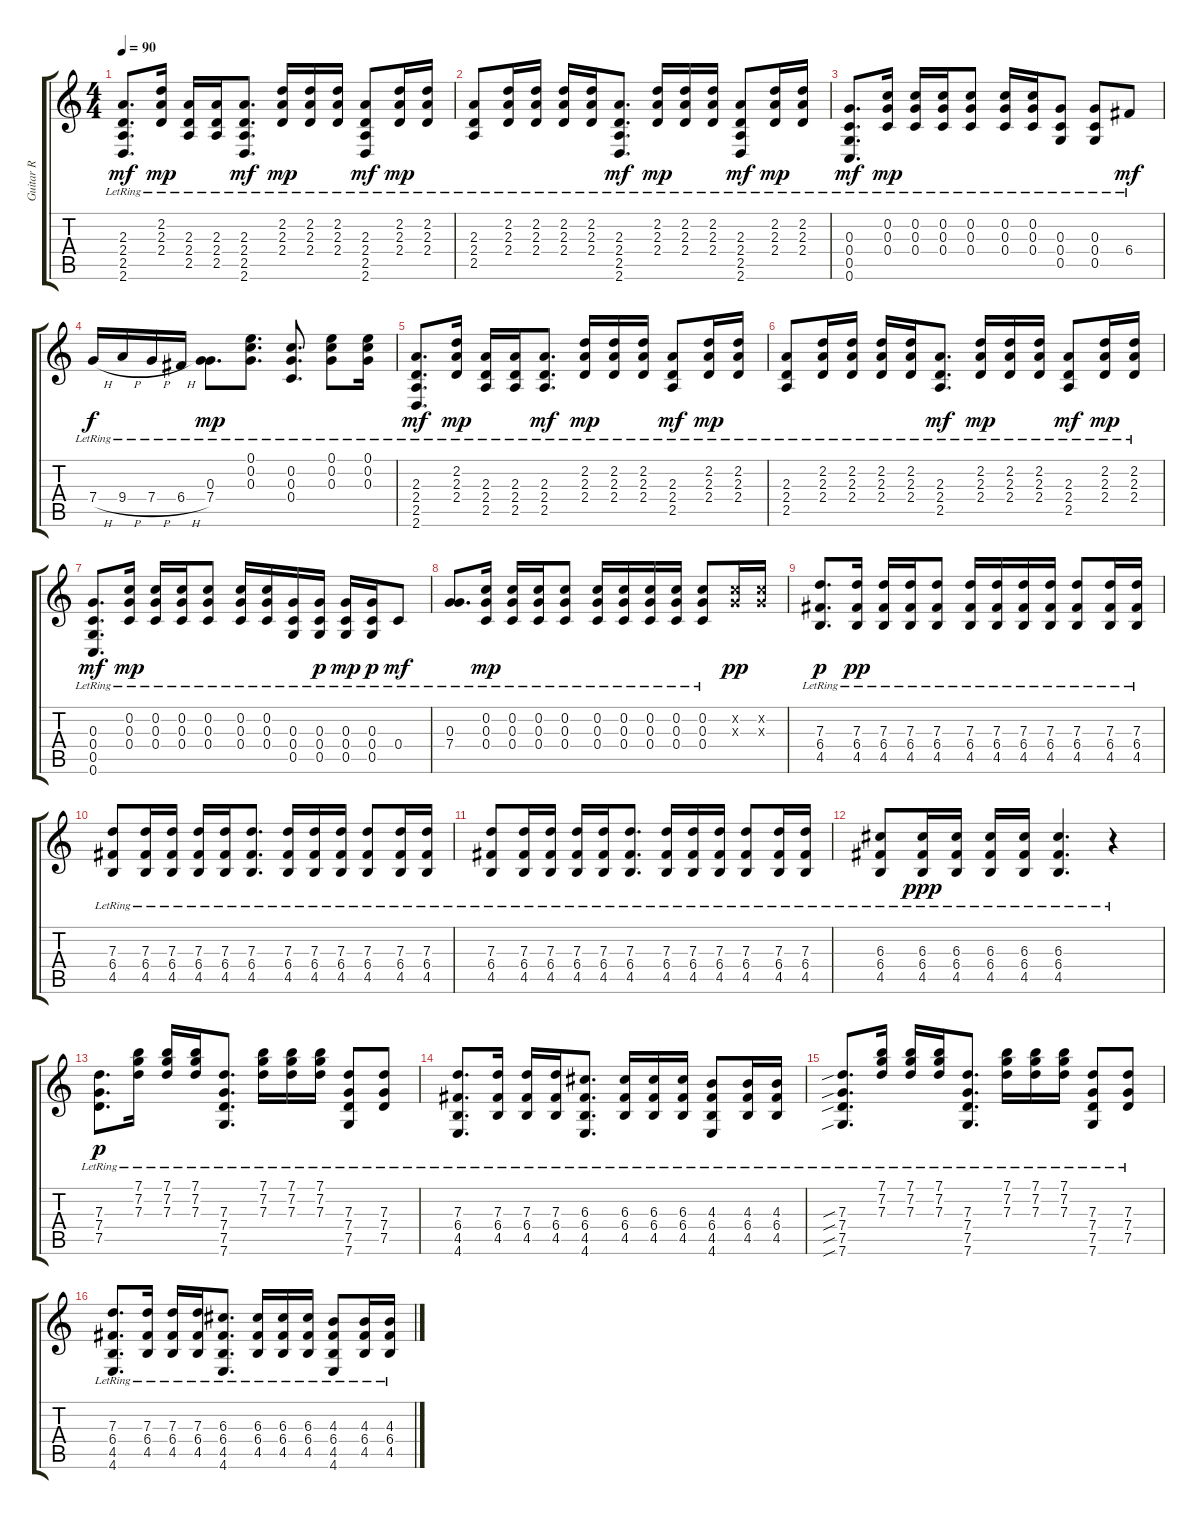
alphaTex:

\track ("Guitar R" "Guitar R") {instrument electricguitarclean}
\staff {score tabs}
\tuning (E4 C4 G3 C3 G2 C2) {hide}
\ts (4 4)
\tempo 90
\clef g2
\ks c
(2.3{lr} 2.4{lr} 2.5{lr} 2.6{lr}).8{d dy mf} (2.2{lr} 2.3{lr} 2.4{lr}).16{dy mp} (2.3{lr} 2.4{lr} 2.5{lr}).16 (2.3{lr} 2.4{lr} 2.5{lr}).16 (2.3{lr} 2.4{lr} 2.5{lr} 2.6{lr}).8{d dy mf} (2.2{lr} 2.3{lr} 2.4{lr}).16{dy mp} (2.2{lr} 2.3{lr} 2.4{lr}).16 (2.2{lr} 2.3{lr} 2.4{lr}).16 (2.3{lr} 2.4{lr} 2.5{lr} 2.6{lr}).8{dy mf} (2.2{lr} 2.3{lr} 2.4{lr}).16{dy mp} (2.2{lr} 2.3{lr} 2.4{lr}).16 |
(2.3{lr} 2.4{lr} 2.5{lr}).8 (2.2{lr} 2.3{lr} 2.4{lr}).16 (2.2{lr} 2.3{lr} 2.4{lr}).16 (2.2{lr} 2.3{lr} 2.4{lr}).16 (2.2{lr} 2.3{lr} 2.4{lr}).16 (2.3{lr} 2.4{lr} 2.5{lr} 2.6{lr}).8{d dy mf} (2.2{lr} 2.3{lr} 2.4{lr}).16{dy mp} (2.2{lr} 2.3{lr} 2.4{lr}).16 (2.2{lr} 2.3{lr} 2.4{lr}).16 (2.3{lr} 2.4{lr} 2.5{lr} 2.6{lr}).8{dy mf} (2.2{lr} 2.3{lr} 2.4{lr}).16{dy mp} (2.2{lr} 2.3{lr} 2.4{lr}).16 |
(0.3{lr} 0.4{lr} 0.5{lr} 0.6{lr}).8{d dy mf} (0.2{lr} 0.3{lr} 0.4{lr}).16{dy mp} (0.2{lr} 0.3{lr} 0.4{lr}).16 (0.2{lr} 0.3{lr} 0.4{lr}).16 (0.2{lr} 0.3{lr} 0.4{lr}).8 (0.2{lr} 0.3{lr} 0.4{lr}).16 (0.2{lr} 0.3{lr} 0.4{lr}).16 (0.3{lr} 0.4{lr} 0.5{lr}).8 (0.3{lr} 0.4{lr} 0.5{lr}).8 6.4{lr}.8{dy mf} |
7.4{h lr}.16{dy f} 9.4{h lr}.16 7.4{h lr}.16 6.4{h lr}.16 (0.3{lr} 7.4{lr}).8{d dy mp} (0.1{lr} 0.2{lr} 0.3{lr}).8{d} (0.2{lr} 0.3{lr} 0.4{lr}).8{d} (0.1{lr} 0.2{lr} 0.3{lr}).8 (0.1{lr} 0.2{lr} 0.3{lr}).16 |
(2.3{lr} 2.4{lr} 2.5{lr} 2.6{lr}).8{d dy mf} (2.2{lr} 2.3{lr} 2.4{lr}).16{dy mp} (2.3{lr} 2.4{lr} 2.5{lr}).16 (2.3{lr} 2.4{lr} 2.5{lr}).16 (2.3{lr} 2.4{lr} 2.5{lr}).8{d dy mf} (2.2{lr} 2.3{lr} 2.4{lr}).16{dy mp} (2.2{lr} 2.3{lr} 2.4{lr}).16 (2.2{lr} 2.3{lr} 2.4{lr}).16 (2.3{lr} 2.4{lr} 2.5{lr}).8{dy mf} (2.2{lr} 2.3{lr} 2.4{lr}).16{dy mp} (2.2{lr} 2.3{lr} 2.4{lr}).16 |
(2.3{lr} 2.4{lr} 2.5{lr}).8 (2.2{lr} 2.3{lr} 2.4{lr}).16 (2.2{lr} 2.3{lr} 2.4{lr}).16 (2.2{lr} 2.3{lr} 2.4{lr}).16 (2.2{lr} 2.3{lr} 2.4{lr}).16 (2.3{lr} 2.4{lr} 2.5{lr}).8{d dy mf} (2.2{lr} 2.3{lr} 2.4{lr}).16{dy mp} (2.2{lr} 2.3{lr} 2.4{lr}).16 (2.2{lr} 2.3{lr} 2.4{lr}).16 (2.3{lr} 2.4{lr} 2.5{lr}).8{dy mf} (2.2{lr} 2.3{lr} 2.4{lr}).16{dy mp} (2.2{lr} 2.3{lr} 2.4{lr}).16 |
(0.3{lr} 0.4{lr} 0.5{lr} 0.6{lr}).8{d dy mf} (0.2{lr} 0.3{lr} 0.4{lr}).16{dy mp} (0.2{lr} 0.3{lr} 0.4{lr}).16 (0.2{lr} 0.3{lr} 0.4{lr}).16 (0.2{lr} 0.3{lr} 0.4{lr}).8 (0.2{lr} 0.3{lr} 0.4{lr}).16 (0.2{lr} 0.3{lr} 0.4{lr}).16 (0.3{lr} 0.4{lr} 0.5{lr}).16 (0.3{lr} 0.4{lr} 0.5{lr}).16{dy p} (0.3{lr} 0.4{lr} 0.5{lr}).16{dy mp} (0.3{lr} 0.4{lr} 0.5{lr}).16{dy p} 0.4{lr}.8{dy mf} |
(0.3{lr} 7.4{lr}).8{d} (0.2{lr} 0.3{lr} 0.4{lr}).16{dy mp} (0.2{lr} 0.3{lr} 0.4{lr}).16 (0.2{lr} 0.3{lr} 0.4{lr}).16 (0.2{lr} 0.3{lr} 0.4{lr}).8 (0.2{lr} 0.3{lr} 0.4{lr}).16 (0.2{lr} 0.3{lr} 0.4{lr}).16 (0.2{lr} 0.3{lr} 0.4{lr}).16 (0.2{lr} 0.3{lr} 0.4{lr}).16 (0.2{lr} 0.3{lr} 0.4{lr}).8 (0.2{x} 0.3{x}).16{dy pp} (0.2{x} 0.3{x}).16 |
(7.3{lr} 6.4{lr} 4.5{lr}).8{d dy p} (7.3{lr} 6.4{lr} 4.5{lr}).16{dy pp} (7.3{lr} 6.4{lr} 4.5{lr}).16 (7.3{lr} 6.4{lr} 4.5{lr}).16 (7.3{lr} 6.4{lr} 4.5{lr}).8 (7.3{lr} 6.4{lr} 4.5{lr}).16 (7.3{lr} 6.4{lr} 4.5{lr}).16 (7.3{lr} 6.4{lr} 4.5{lr}).16 (7.3{lr} 6.4{lr} 4.5{lr}).16 (7.3{lr} 6.4{lr} 4.5{lr}).8 (7.3{lr} 6.4{lr} 4.5{lr}).16 (7.3{lr} 6.4{lr} 4.5{lr}).16 |
(7.3{lr} 6.4{lr} 4.5{lr}).8 (7.3{lr} 6.4{lr} 4.5{lr}).16 (7.3{lr} 6.4{lr} 4.5{lr}).16 (7.3{lr} 6.4{lr} 4.5{lr}).16 (7.3{lr} 6.4{lr} 4.5{lr}).16 (7.3{lr} 6.4{lr} 4.5{lr}).8{d} (7.3{lr} 6.4{lr} 4.5{lr}).16 (7.3{lr} 6.4{lr} 4.5{lr}).16 (7.3{lr} 6.4{lr} 4.5{lr}).16 (7.3{lr} 6.4{lr} 4.5{lr}).8 (7.3{lr} 6.4{lr} 4.5{lr}).16 (7.3{lr} 6.4{lr} 4.5{lr}).16 |
(7.3{lr} 6.4{lr} 4.5{lr}).8 (7.3{lr} 6.4{lr} 4.5{lr}).16 (7.3{lr} 6.4{lr} 4.5{lr}).16 (7.3{lr} 6.4{lr} 4.5{lr}).16 (7.3{lr} 6.4{lr} 4.5{lr}).16 (7.3{lr} 6.4{lr} 4.5{lr}).8{d} (7.3{lr} 6.4{lr} 4.5{lr}).16 (7.3{lr} 6.4{lr} 4.5{lr}).16 (7.3{lr} 6.4{lr} 4.5{lr}).16 (7.3{lr} 6.4{lr} 4.5{lr}).8 (7.3{lr} 6.4{lr} 4.5{lr}).16 (7.3{lr} 6.4{lr} 4.5{lr}).16 |
(6.3{lr} 6.4{lr} 4.5{lr}).8 (6.3{lr} 6.4{lr} 4.5{lr}).16{dy ppp} (6.3{lr} 6.4{lr} 4.5{lr}).16 (6.3{lr} 6.4{lr} 4.5{lr}).16 (6.3{lr} 6.4{lr} 4.5{lr}).16 (6.3{lr} 6.4{lr} 4.5{lr}).4{d} r.4 |
(7.3{lr} 7.4{lr} 7.5{lr}).8{d dy p} (7.1{lr} 7.2{lr} 7.3{lr}).16 (7.1{lr} 7.2{lr} 7.3{lr}).16 (7.1{lr} 7.2{lr} 7.3{lr}).16 (7.3{lr} 7.4{lr} 7.5{lr} 7.6{lr}).8{d} (7.1{lr} 7.2{lr} 7.3{lr}).16 (7.1{lr} 7.2{lr} 7.3{lr}).16 (7.1{lr} 7.2{lr} 7.3{lr}).16 (7.3 7.4 7.5{lr} 7.6{lr}).8 (7.3{lr} 7.4 7.5).8 |
(7.3{lr} 6.4{lr} 4.5{lr} 4.6{lr}).8{d} (7.3{lr} 6.4{lr} 4.5{lr}).16 (7.3{lr} 6.4{lr} 4.5{lr}).16 (7.3{lr} 6.4{lr} 4.5{lr}).16 (6.3{lr} 6.4{lr} 4.5{lr} 4.6{lr}).8{d} (6.3{lr} 6.4{lr} 4.5{lr}).16 (6.3{lr} 6.4{lr} 4.5{lr}).16 (6.3{lr} 6.4{lr} 4.5{lr}).16 (4.3{lr} 6.4{lr} 4.5{lr} 4.6{lr}).8 (4.3{lr} 6.4{lr} 4.5{lr}).16 (4.3{lr} 6.4{lr} 4.5{lr}).16 |
(7.3{sib lr} 7.4{sib lr} 7.5{sib lr} 7.6{sib}).8{d} (7.1{lr} 7.2{lr} 7.3{lr}).16 (7.1{lr} 7.2{lr} 7.3{lr}).16 (7.1{lr} 7.2{lr} 7.3{lr}).16 (7.3{lr} 7.4{lr} 7.5{lr} 7.6{lr}).8{d} (7.1{lr} 7.2{lr} 7.3{lr}).16 (7.1{lr} 7.2{lr} 7.3{lr}).16 (7.1{lr} 7.2{lr} 7.3{lr}).16 (7.3 7.4 7.5{lr} 7.6{lr}).8 (7.3{lr} 7.4 7.5).8 |
(7.3{lr} 6.4{lr} 4.5{lr} 4.6{lr}).8{d} (7.3{lr} 6.4{lr} 4.5{lr}).16 (7.3{lr} 6.4{lr} 4.5{lr}).16 (7.3{lr} 6.4{lr} 4.5{lr}).16 (6.3{lr} 6.4{lr} 4.5{lr} 4.6{lr}).8{d} (6.3{lr} 6.4{lr} 4.5{lr}).16 (6.3{lr} 6.4{lr} 4.5{lr}).16 (6.3{lr} 6.4{lr} 4.5{lr}).16 (4.3{lr} 6.4{lr} 4.5{lr} 4.6{lr}).8 (4.3{lr} 6.4{lr} 4.5{lr}).16 (4.3{lr} 6.4{lr} 4.5{lr}).16
